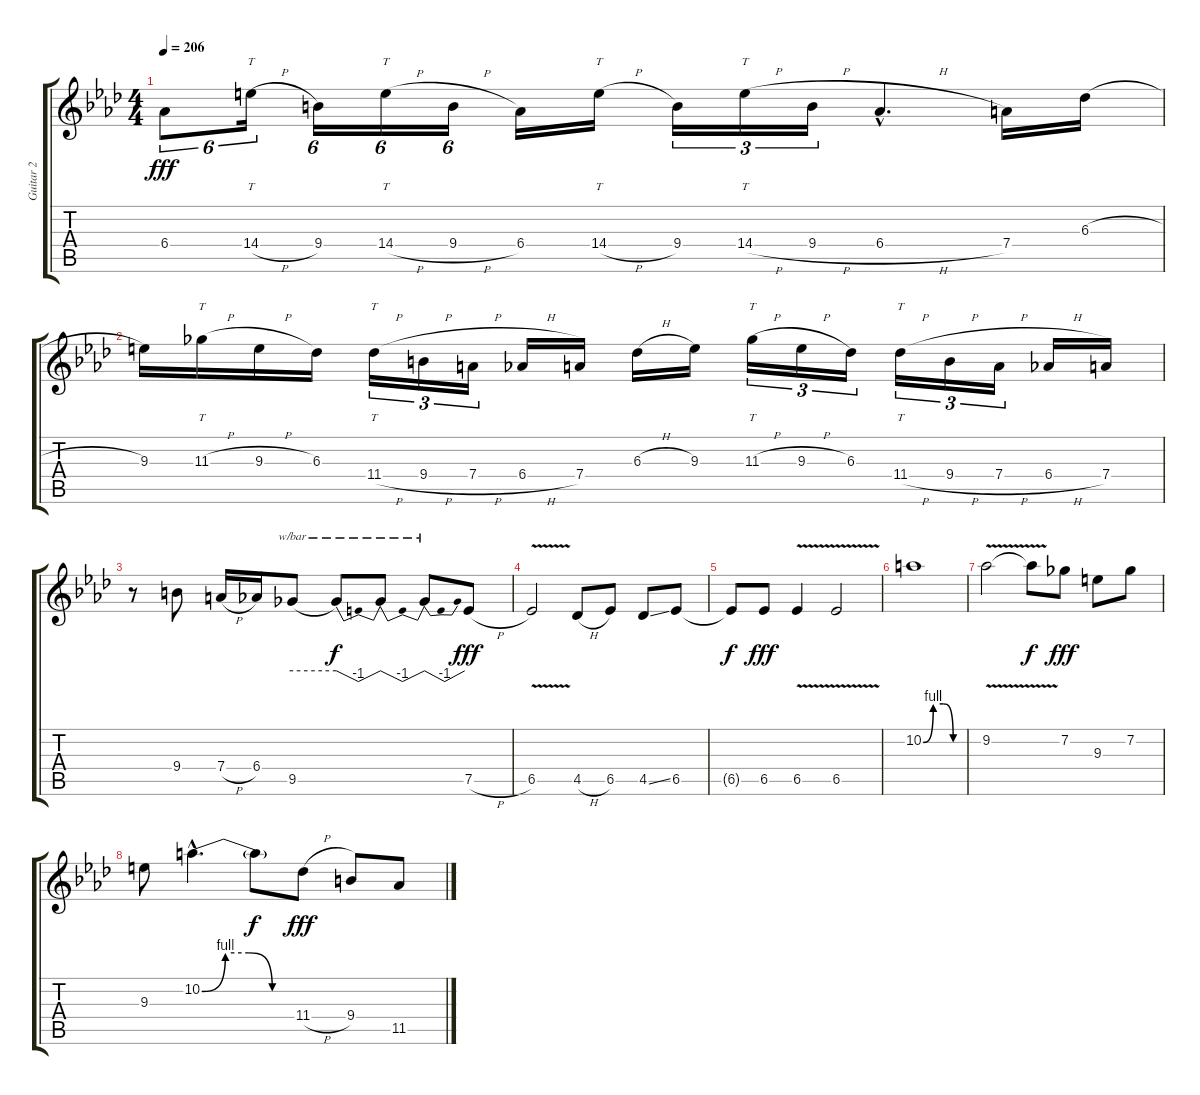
\track ("Guitar 2" "Guitar 2") {instrument distortionguitar}
\staff {score tabs}
\tuning (E4 B3 G3 D3 A2 E2) {hide}
\ts (4 4)
\tempo 206
\clef g2
\ks ab
6.4.8{tu (6 4) dy fff} 14.4{h}.16{tt tu (6 4)} 9.4.16{tu (6 4)} 14.4{h}.16{tt tu (6 4)} 9.4{h}.16{tu (6 4)} 6.4.16 14.4{h}.16{tt} 9.4.16{tu (3 2)} 14.4{h}.16{tt tu (3 2)} 9.4{h}.16{tu (3 2)} 6.4{h hac}.4{d} 7.4.16 6.3{h}.16 |
9.3.16 11.3{h}.16{tt} 9.3{h}.16 6.3.16 11.4{h}.16{tt tu (3 2)} 9.4{h}.16{tu (3 2)} 7.4{h}.16{tu (3 2)} 6.4{h}.16 7.4.16 6.3{h}.16 9.3.16 11.3{h}.16{tt tu (3 2)} 9.3{h}.16{tu (3 2)} 6.3.16{tu (3 2)} 11.4{h}.16{tt tu (3 2)} 9.4{h}.16{tu (3 2)} 7.4{h}.16{tu (3 2)} 6.4{h}.16 7.4.16 |
r.8 9.4.8 7.4{h}.16 6.4.16 9.5.8{tbe (hold default 0 0 60 0)} 9.5{t}.8{tbe (dip default 0 0 30 -4 60 0) dy f} 9.5{t}.8{tbe (dip default 0 0 30 -4 60 0)} 9.5{t}.8{tbe (dip default 0 0 30 -4 60 0)} 7.5{h}.8{dy fff} |
6.5{v}.2 4.5{h}.8 6.5.8 4.5{ss}.8 6.5.8 |
6.5{t}.8{dy f} 6.5.8{dy fff} 6.5{v}.4 6.5{v}.2 |
10.2{be (custom 0 0 15 4 30 4 45 0 60 0)}.1 |
9.2{v}.2 9.2{t}.8{dy f} 7.2.8{dy fff} 9.3.8 7.2.8 |
9.3.8 10.2{be (custom 0 0 15 4 30 4 45 0 60 0) hac}.4{d} 10.2{t}.8{dy f} 11.4{h}.8{dy fff} 9.4.8 11.5.8
